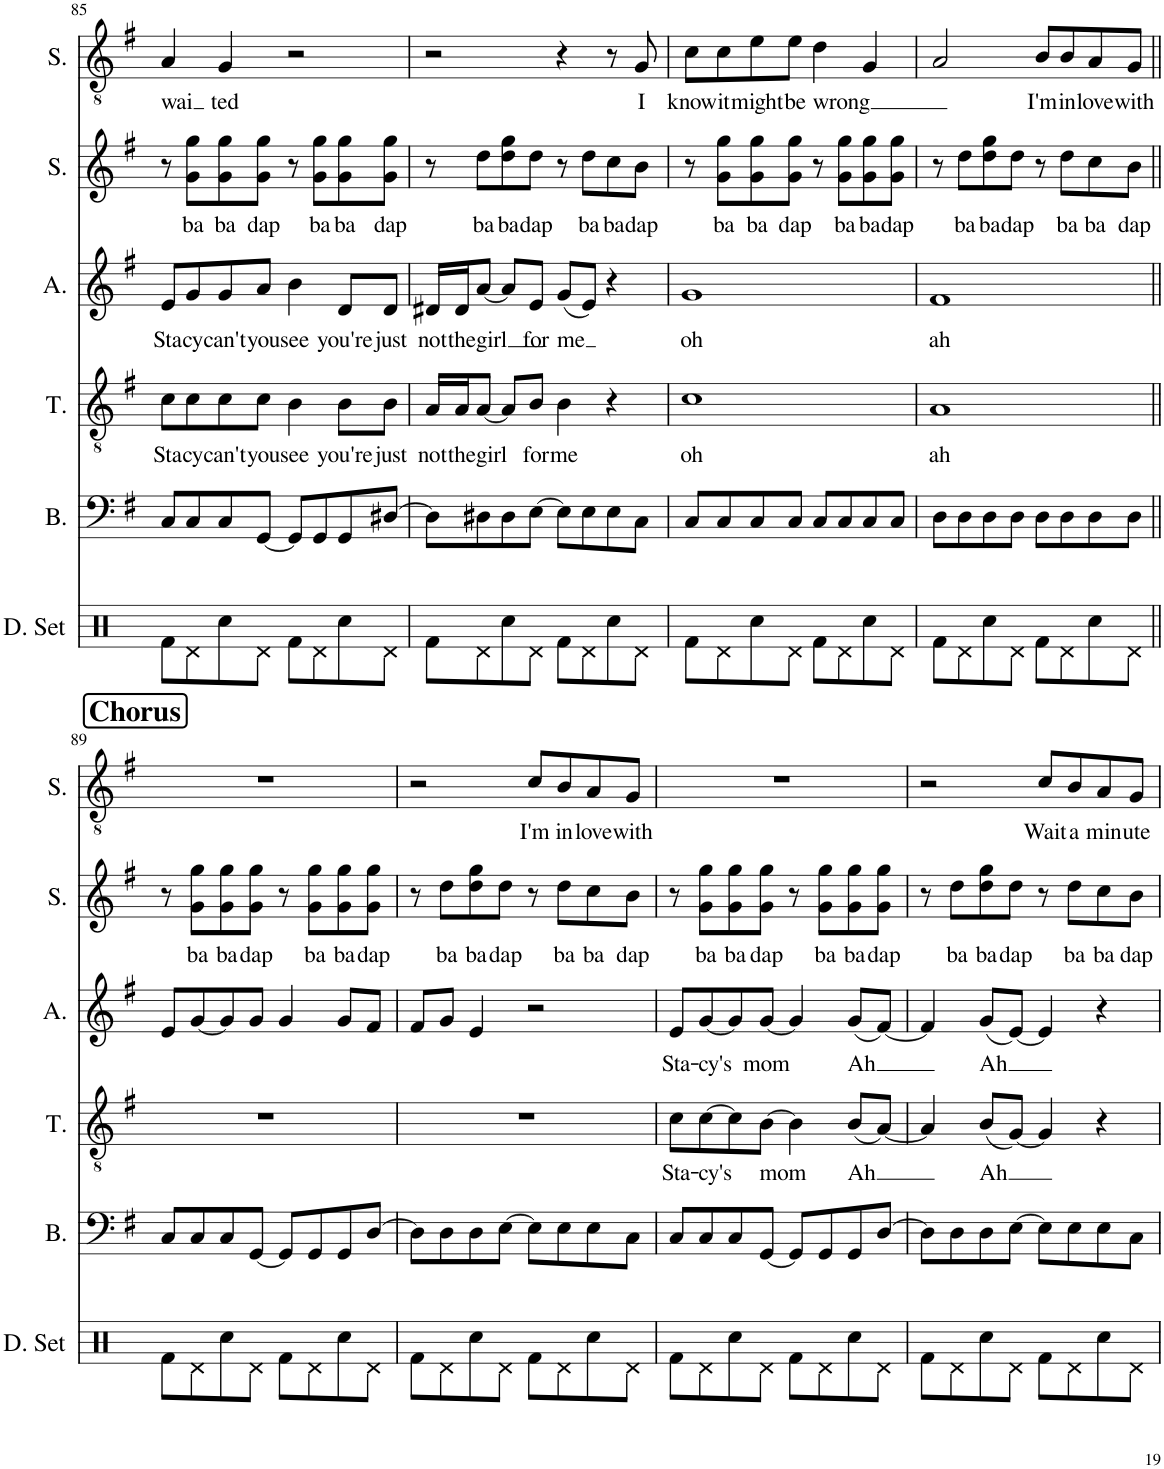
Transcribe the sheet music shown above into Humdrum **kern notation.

**kern	**kern	**kern	**text	**kern	**text	**kern	**text	**kern	**text
*part6	*part5	*part4	*part4	*part3	*part3	*part2	*part2	*part1	*part1
*staff6	*staff5	*staff4	*staff4	*staff3	*staff3	*staff2	*staff2	*staff1	*staff1
*I"Drumset	*I"Bass	*I"Tenor	*	*I"Alto	*	*I"Soprano	*	*I"Solo	*
*I'D. Set	*I'B.	*I'T.	*	*I'A.	*	*I'S.	*	*I'S.	*
!!LO:PB:g=z
*clefX	*clefF4	*clefGv2	*	*clefG2	*	*clefG2	*	*clefGv2	*
*k[]	*k[f#]	*k[f#]	*	*k[f#]	*	*k[f#]	*	*k[f#]	*
*M4/4	*M4/4	*M4/4	*	*M4/4	*	*M4/4	*	*M4/4	*
=85	=85	=85	=85	=85	=85	=85	=85	=85	=85
!	!	!	!LO:LY:b	!	!LO:LY:b	!	!	!	!LO:LY:b
8Rf\L	8C/L	8c\L	Sta-	8e/L	Sta-	8r	.	4A/	wai
!	!	!	!LO:LY:b	!	!LO:LY:b	!	!LO:LY:b	!	!
8Rd\	8C/	8c\	-cy	8g/	-cy	8g\ 8gg\L	ba	.	.
!	!	!	!LO:LY:b	!	!LO:LY:b	!	!LO:LY:b	!	!LO:LY:b
8Rcc\	8C/	8c\	can't	8g/	can't	8g\ 8gg\	ba	4G/	ted
!	!	!	!LO:LY:b	!	!LO:LY:b	!	!LO:LY:b	!	!
8Rd\J	[8GG/J	8c\J	you	8a/J	you	8g\ 8gg\J	dap	.	.
!	!	!	!LO:LY:b	!	!LO:LY:b	!	!	!	!
8Rf\L	8GG/L]	4B\	see	4b\	see	8r	.	2r	.
!	!	!	!	!	!	!	!LO:LY:b	!	!
8Rd\	8GG/	.	.	.	.	8g\ 8gg\L	ba	.	.
!	!	!	!LO:LY:b	!	!LO:LY:b	!	!LO:LY:b	!	!
8Rcc\	8GG/	8B\L	you're	8d/L	you're	8g\ 8gg\	ba	.	.
!	!	!	!LO:LY:b	!	!LO:LY:b	!	!LO:LY:b	!	!
8Rd\J	[8D#X/J	8B\J	just	8d/J	just	8g\ 8gg\J	dap	.	.
=86	=86	=86	=86	=86	=86	=86	=86	=86	=86
!	!	!	!LO:LY:b	!	!LO:LY:b	!	!	!	!
8Rf\L	8D#\L]	16A/LL	not	16d#X/LL	not	8r	.	2r	.
!	!	!	!LO:LY:b	!	!LO:LY:b	!	!	!	!
.	.	16A/J	the	16d#/J	the	.	.	.	.
!	!	!	!LO:LY:b	!	!LO:LY:b	!	!LO:LY:b	!	!
8Rd\	8D#X\	[8A/J	girl	[8a/J	girl	8dd\L	ba	.	.
!	!	!	!	!	!	!	!LO:LY:b	!	!
8Rcc\	8D#\	8A/L]	.	8a/L]	.	8dd\ 8gg\	ba	.	.
!	!	!	!LO:LY:b	!	!LO:LY:b	!	!LO:LY:b	!	!
8Rd\J	[8E\J	8B/J	for	8e/J	for	8dd\J	dap	.	.
!	!	!	!LO:LY:b	!	!LO:LY:b	!	!	!	!
8Rf\L	8E\L]	4B\	me	(8g/L	me	8r	.	4r	.
!	!	!	!	!	!	!	!LO:LY:b	!	!
8Rd\	8E\	.	.	8e/J)	.	8dd\L	ba	.	.
!	!	!	!	!	!	!	!LO:LY:b	!	!
8Rcc\	8E\	4r	.	4r	.	8cc\	ba	8r	.
!	!	!	!	!	!	!	!LO:LY:b	!	!LO:LY:b
8Rd\J	8C\J	.	.	.	.	8b\J	dap	8G/	I
=87	=87	=87	=87	=87	=87	=87	=87	=87	=87
!	!	!	!LO:LY:b	!	!LO:LY:b	!	!	!	!LO:LY:b
8Rf\L	8C/L	1c	oh	1g	oh	8r	.	8c\L	know
!	!	!	!	!	!	!	!LO:LY:b	!	!LO:LY:b
8Rd\	8C/	.	.	.	.	8g\ 8gg\L	ba	8c\	it
!	!	!	!	!	!	!	!LO:LY:b	!	!LO:LY:b
8Rcc\	8C/	.	.	.	.	8g\ 8gg\	ba	8e\	might
!	!	!	!	!	!	!	!LO:LY:b	!	!LO:LY:b
8Rd\J	8C/J	.	.	.	.	8g\ 8gg\J	dap	8e\J	be
!	!	!	!	!	!	!	!	!	!LO:LY:b
8Rf\L	8C/L	.	.	.	.	8r	.	4d\	wrong
!	!	!	!	!	!	!	!LO:LY:b	!	!
8Rd\	8C/	.	.	.	.	8g\ 8gg\L	ba	.	.
!	!	!	!	!	!	!	!LO:LY:b	!	!
8Rcc\	8C/	.	.	.	.	8g\ 8gg\	ba	4G/	.
!	!	!	!	!	!	!	!LO:LY:b	!	!
8Rd\J	8C/J	.	.	.	.	8g\ 8gg\J	dap	.	.
=88	=88	=88	=88	=88	=88	=88	=88	=88	=88
!	!	!	!LO:LY:b	!	!LO:LY:b	!	!	!	!
8Rf\L	8D\L	1A	ah	1f#	ah	8r	.	2A/	.
!	!	!	!	!	!	!	!LO:LY:b	!	!
8Rd\	8D\	.	.	.	.	8dd\L	ba	.	.
!	!	!	!	!	!	!	!LO:LY:b	!	!
8Rcc\	8D\	.	.	.	.	8dd\ 8gg\	ba	.	.
!	!	!	!	!	!	!	!LO:LY:b	!	!
8Rd\J	8D\J	.	.	.	.	8dd\J	dap	.	.
!	!	!	!	!	!	!	!	!	!LO:LY:b
8Rf\L	8D\L	.	.	.	.	8r	.	8B/L	I'm
!	!	!	!	!	!	!	!LO:LY:b	!	!LO:LY:b
8Rd\	8D\	.	.	.	.	8dd\L	ba	8B/	in
!	!	!	!	!	!	!	!LO:LY:b	!	!LO:LY:b
8Rcc\	8D\	.	.	.	.	8cc\	ba	8A/	love
!	!	!	!	!	!	!	!LO:LY:b	!	!LO:LY:b
8Rd\J	8D\J	.	.	.	.	8b\J	dap	8G/J	with
!!LO:LB:g=z
!!LO:REH:place=s1:a:B:cj:fs=14:t=Chorus
=89||	=89||	=89||	=89||	=89||	=89||	=89||	=89||	=89||	=89||
8Rf\L	8C/L	1r	.	8e/L	.	8r	.	1r	.
!	!	!	!	!	!	!	!LO:LY:b	!	!
8Rd\	8C/	.	.	[8g/	.	8g\ 8gg\L	ba	.	.
!	!	!	!	!	!	!	!LO:LY:b	!	!
8Rcc\	8C/	.	.	8g/]	.	8g\ 8gg\	ba	.	.
!	!	!	!	!	!	!	!LO:LY:b	!	!
8Rd\J	[8GG/J	.	.	8g/J	.	8g\ 8gg\J	dap	.	.
8Rf\L	8GG/L]	.	.	4g/	.	8r	.	.	.
!	!	!	!	!	!	!	!LO:LY:b	!	!
8Rd\	8GG/	.	.	.	.	8g\ 8gg\L	ba	.	.
!	!	!	!	!	!	!	!LO:LY:b	!	!
8Rcc\	8GG/	.	.	8g/L	.	8g\ 8gg\	ba	.	.
!	!	!	!	!	!	!	!LO:LY:b	!	!
8Rd\J	[8D/J	.	.	8f#/J	.	8g\ 8gg\J	dap	.	.
=90	=90	=90	=90	=90	=90	=90	=90	=90	=90
8Rf\L	8D\L]	1r	.	8f#/L	.	8r	.	2r	.
!	!	!	!	!	!	!	!LO:LY:b	!	!
8Rd\	8D\	.	.	8g/J	.	8dd\L	ba	.	.
!	!	!	!	!	!	!	!LO:LY:b	!	!
8Rcc\	8D\	.	.	4e/	.	8dd\ 8gg\	ba	.	.
!	!	!	!	!	!	!	!LO:LY:b	!	!
8Rd\J	[8E\J	.	.	.	.	8dd\J	dap	.	.
!	!	!	!	!	!	!	!	!	!LO:LY:b
8Rf\L	8E\L]	.	.	2r	.	8r	.	8c/L	I'm
!	!	!	!	!	!	!	!LO:LY:b	!	!LO:LY:b
8Rd\	8E\	.	.	.	.	8dd\L	ba	8B/	in
!	!	!	!	!	!	!	!LO:LY:b	!	!LO:LY:b
8Rcc\	8E\	.	.	.	.	8cc\	ba	8A/	love
!	!	!	!	!	!	!	!LO:LY:b	!	!LO:LY:b
8Rd\J	8C\J	.	.	.	.	8b\J	dap	8G/J	with
=91	=91	=91	=91	=91	=91	=91	=91	=91	=91
!	!	!	!LO:LY:b	!	!LO:LY:b	!	!	!	!
8Rf\L	8C/L	8c\L	Sta-	8e/L	Sta-	8r	.	1r	.
!	!	!	!LO:LY:b	!	!LO:LY:b	!	!LO:LY:b	!	!
8Rd\	8C/	[8c\	-cy's	[8g/	-cy's	8g\ 8gg\L	ba	.	.
!	!	!	!	!	!	!	!LO:LY:b	!	!
8Rcc\	8C/	8c\]	.	8g/]	.	8g\ 8gg\	ba	.	.
!	!	!	!LO:LY:b	!	!LO:LY:b	!	!LO:LY:b	!	!
8Rd\J	[8GG/J	[8B\J	mom	[8g/J	mom	8g\ 8gg\J	dap	.	.
8Rf\L	8GG/L]	4B\]	.	4g/]	.	8r	.	.	.
!	!	!	!	!	!	!	!LO:LY:b	!	!
8Rd\	8GG/	.	.	.	.	8g\ 8gg\L	ba	.	.
!	!	!	!LO:LY:b	!	!LO:LY:b	!	!LO:LY:b	!	!
8Rcc\	8GG/	(8B/L	Ah	(8g/L	Ah	8g\ 8gg\	ba	.	.
!	!	!	!	!	!	!	!LO:LY:b	!	!
8Rd\J	[8D/J	[8A/J)	.	[8f#/J)	.	8g\ 8gg\J	dap	.	.
=92	=92	=92	=92	=92	=92	=92	=92	=92	=92
8Rf\L	8D\L]	4A/]	.	4f#/]	.	8r	.	2r	.
!	!	!	!	!	!	!	!LO:LY:b	!	!
8Rd\	8D\	.	.	.	.	8dd\L	ba	.	.
!	!	!	!LO:LY:b	!	!LO:LY:b	!	!LO:LY:b	!	!
8Rcc\	8D\	(8B/L	Ah	(8g/L	Ah	8dd\ 8gg\	ba	.	.
!	!	!	!	!	!	!	!LO:LY:b	!	!
8Rd\J	[8E\J	[8G/J)	.	[8e/J)	.	8dd\J	dap	.	.
!	!	!	!	!	!	!	!	!	!LO:LY:b
8Rf\L	8E\L]	4G/]	.	4e/]	.	8r	.	8c/L	Wait
!	!	!	!	!	!	!	!LO:LY:b	!	!LO:LY:b
8Rd\	8E\	.	.	.	.	8dd\L	ba	8B/	a
!	!	!	!	!	!	!	!LO:LY:b	!	!LO:LY:b
8Rcc\	8E\	4r	.	4r	.	8cc\	ba	8A/	min-
!	!	!	!	!	!	!	!LO:LY:b	!	!LO:LY:b
8Rd\J	8C\J	.	.	.	.	8b\J	dap	8G/J	-ute
=	=	=	=	=	=	=	=	=	=
*-	*-	*-	*-	*-	*-	*-	*-	*-	*-
